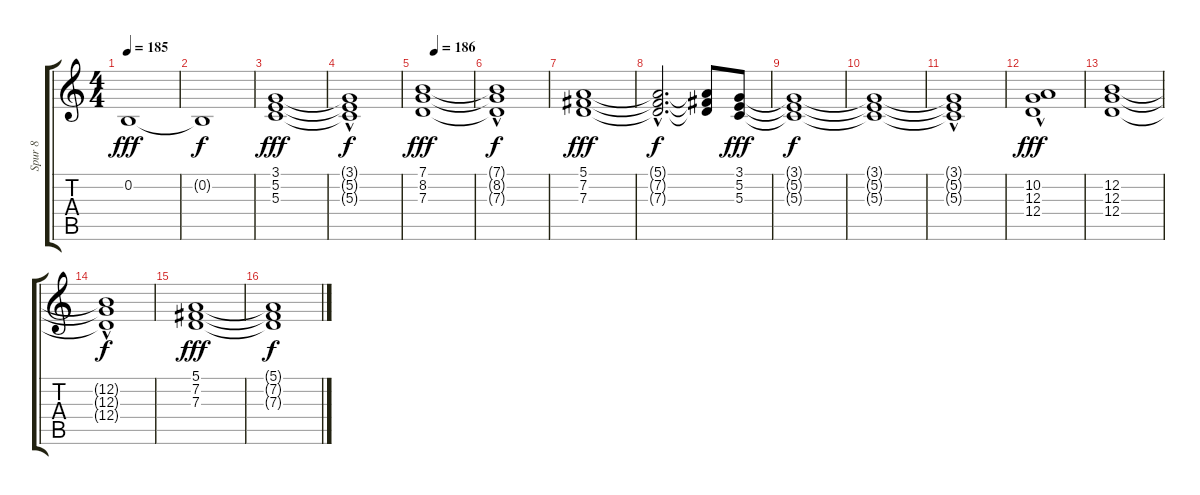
\track ("Spur 8" "Spur 8") {instrument synthstrings1}
\staff {score tabs}
\tuning (E4 B3 G3 D3 A2 E2) {hide}
\ts (4 4)
\tempo 185
\clef g2
\ks c
0.2.1{dy fff} |
0.2{t}.1{dy f} |
(3.1 5.2 5.3).1{dy fff} |
(3.1{hac t} 5.2{hac t} 5.3{t}).1{dy f} |
\tempo (186 0.25)
(7.1 8.2 7.3).1{dy fff} |
(7.1{t} 8.2{t} 7.3{hac t}).1{dy f} |
(5.1 7.2 7.3).1{dy fff} |
(5.1{hac t} 7.2{hac t} 7.3{hac t}).2{d dy f} (5.1{t} 7.2{t} 7.3{t}).8 (3.1 5.2 5.3).8{dy fff} |
(3.1{t} 5.2{t} 5.3{t}).1{dy f} |
(3.1{t} 5.2{t} 5.3{t}).1 |
(3.1{hac t} 5.2{hac t} 5.3{t}).1 |
(10.2 12.3{hac} 12.4{hac}).1{dy fff} |
(12.2 12.3 12.4).1 |
(12.2{t} 12.3{hac t} 12.4{hac t}).1{dy f} |
(5.1 7.2 7.3).1{dy fff} |
(5.1{t} 7.2{t} 7.3{t}).1{dy f}
